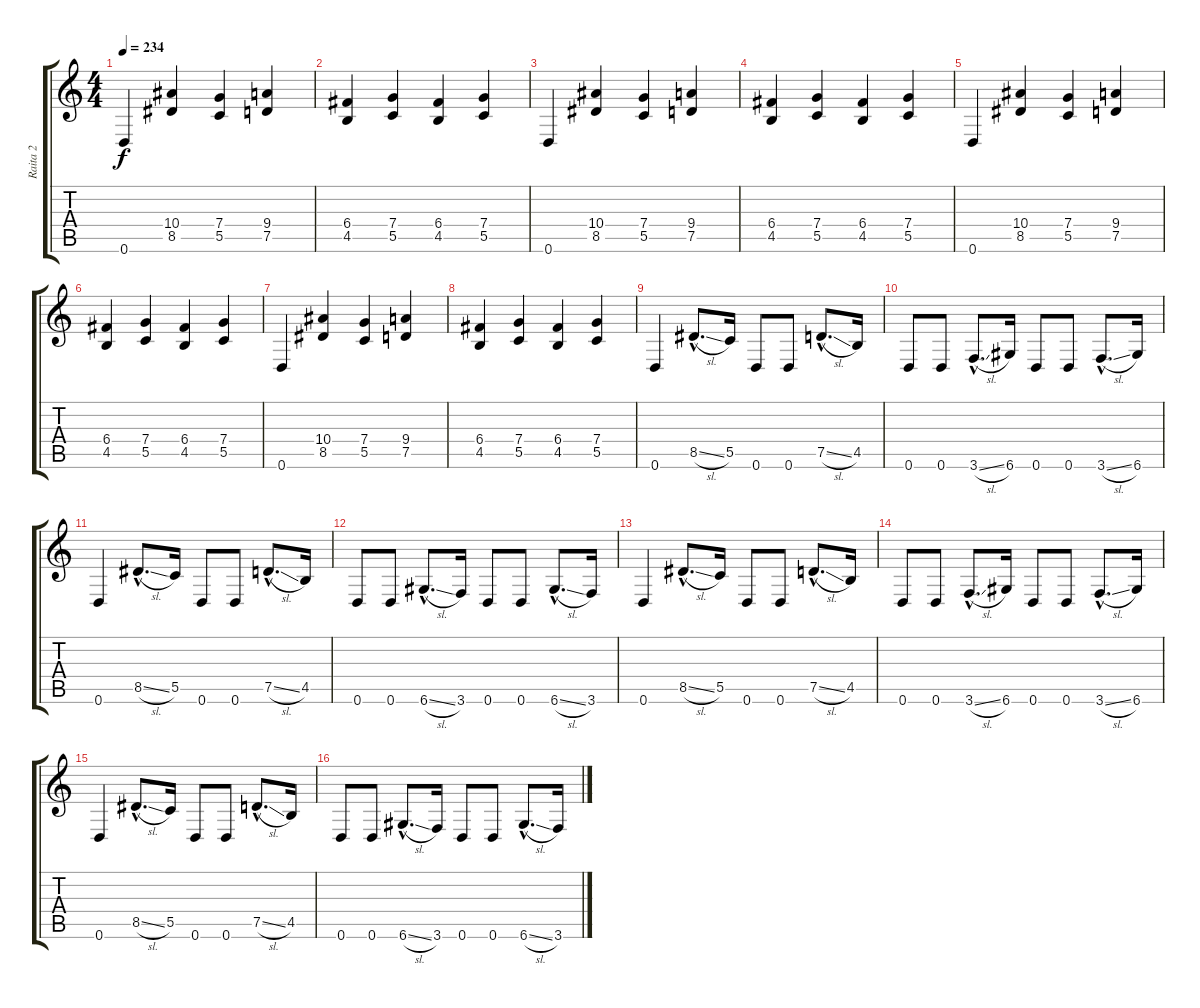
\track ("Raita 2" "Raita 2") {instrument distortionguitar}
\staff {score tabs}
\tuning (Eb4 Bb3 F3 C3 G2 D2) {hide}
\ts (4 4)
\tempo 234
\clef g2
\ks c
0.6.4{dy f} (10.4 8.5).4 (7.4 5.5).4 (9.4 7.5).4 |
(6.4 4.5).4 (7.4 5.5).4 (6.4 4.5).4 (7.4 5.5).4 |
0.6.4 (10.4 8.5).4 (7.4 5.5).4 (9.4 7.5).4 |
(6.4 4.5).4 (7.4 5.5).4 (6.4 4.5).4 (7.4 5.5).4 |
0.6.4 (10.4 8.5).4 (7.4 5.5).4 (9.4 7.5).4 |
(6.4 4.5).4 (7.4 5.5).4 (6.4 4.5).4 (7.4 5.5).4 |
0.6.4 (10.4 8.5).4 (7.4 5.5).4 (9.4 7.5).4 |
(6.4 4.5).4 (7.4 5.5).4 (6.4 4.5).4 (7.4 5.5).4 |
0.6.4 8.5{sl hac}.8{d} 5.5.16 0.6.8 0.6.8 7.5{sl hac}.8{d} 4.5.16 |
0.6.8 0.6.8 3.6{sl hac}.8{d} 6.6.16 0.6.8 0.6.8 3.6{sl hac}.8{d} 6.6.16 |
0.6.4 8.5{sl hac}.8{d} 5.5.16 0.6.8 0.6.8 7.5{sl hac}.8{d} 4.5.16 |
0.6.8 0.6.8 6.6{sl hac}.8{d} 3.6.16 0.6.8 0.6.8 6.6{sl hac}.8{d} 3.6.16 |
0.6.4 8.5{sl hac}.8{d} 5.5.16 0.6.8 0.6.8 7.5{sl hac}.8{d} 4.5.16 |
0.6.8 0.6.8 3.6{sl hac}.8{d} 6.6.16 0.6.8 0.6.8 3.6{sl hac}.8{d} 6.6.16 |
0.6.4 8.5{sl hac}.8{d} 5.5.16 0.6.8 0.6.8 7.5{sl hac}.8{d} 4.5.16 |
0.6.8 0.6.8 6.6{sl hac}.8{d} 3.6.16 0.6.8 0.6.8 6.6{sl hac}.8{d} 3.6.16
